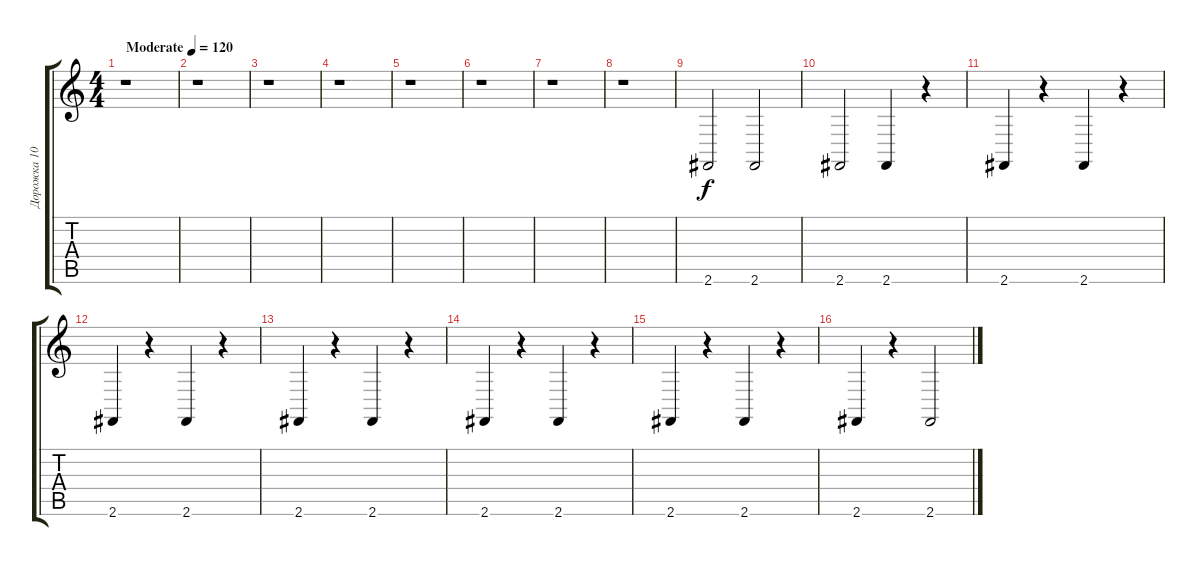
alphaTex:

\track ("Дорожка 10" "Дорожка 10") {instrument acousticgrandpiano}
\staff {score tabs}
\tuning (E4 B3 G3 D3 A2 E2) {hide}
\ts (4 4)
\tempo (120 "Moderate")
\clef g2
\ks c
r.1{dy f instrument acousticgrandpiano} |
r.1 |
r.1 |
r.1 |
r.1 |
r.1 |
r.1 |
r.1 |
2.6.2 2.6.2 |
2.6.2 2.6.4 r.4 |
2.6.4 r.4 2.6.4 r.4 |
2.6.4 r.4 2.6.4 r.4 |
2.6.4 r.4 2.6.4 r.4 |
2.6.4 r.4 2.6.4 r.4 |
2.6.4 r.4 2.6.4 r.4 |
2.6.4 r.4 2.6.2
